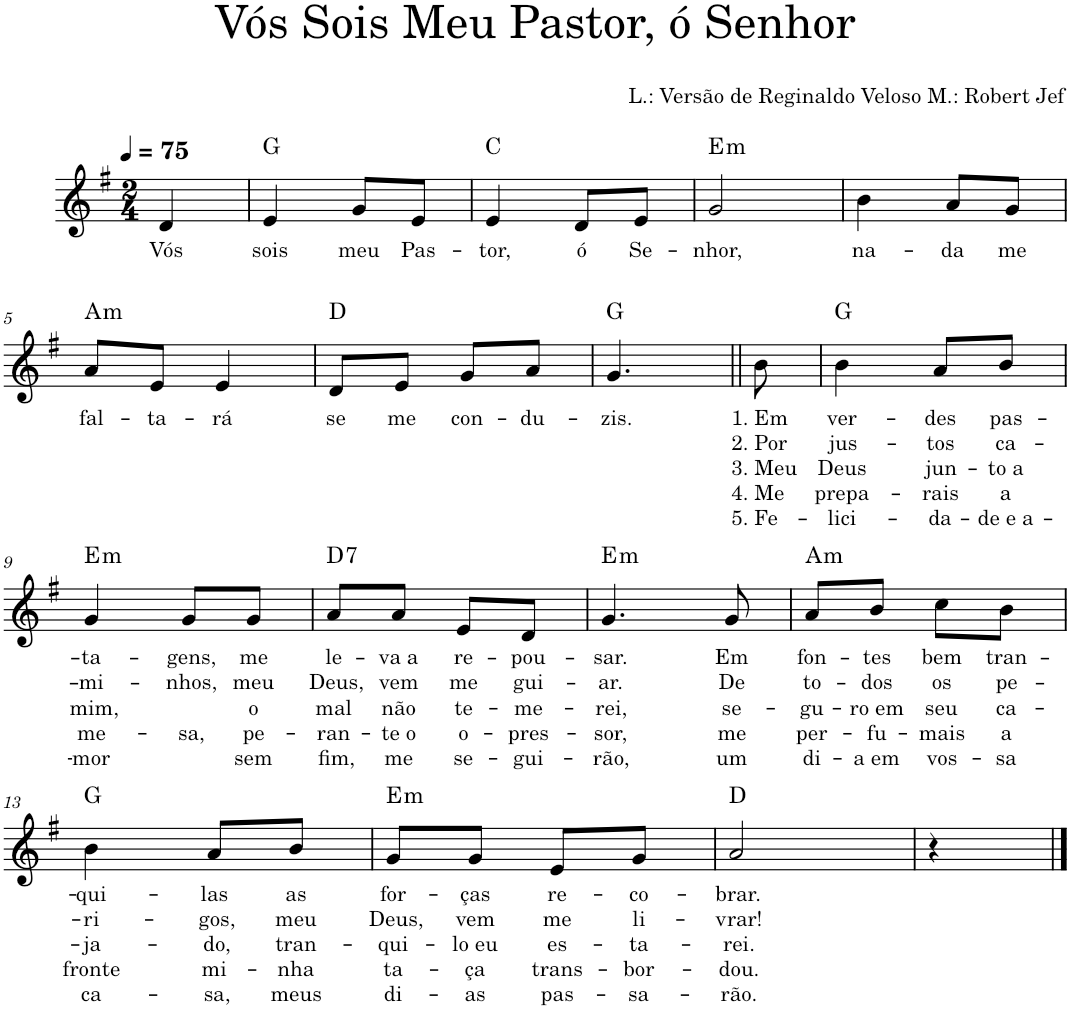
**kern	**text	**text	**text	**text	**text	**harte
*part1	*part1	*part1	*part1	*part1	*part1	*part1
*staff1	*staff1	*staff1	*staff1	*staff1	*staff1	*
*I"Voz	*	*	*	*	*	*
*I'Vo.	*	*	*	*	*	*
*clefG2	*	*	*	*	*	*
*k[f#]	*	*	*	*	*	*
*M2/4	*	*	*	*	*	*
*MM75	*	*	*	*	*	*
=	=	=	=	=	=	=
!	!LO:LY:b	!	!	!	!	!
4d/	Vós	.	.	.	.	.
=1	=1	=1	=1	=1	=1	=1
!	!LO:LY:b	!	!	!	!	!
4e/	sois	.	.	.	.	G:maj
!	!LO:LY:b	!	!	!	!	!
8g/L	meu	.	.	.	.	.
!	!LO:LY:b	!	!	!	!	!
8e/J	Pas-	.	.	.	.	.
=2	=2	=2	=2	=2	=2	=2
!	!LO:LY:b	!	!	!	!	!
4e/	-tor,	.	.	.	.	C:maj
!	!LO:LY:b	!	!	!	!	!
8d/L	ó	.	.	.	.	.
!	!LO:LY:b	!	!	!	!	!
8e/J	Se-	.	.	.	.	.
=3	=3	=3	=3	=3	=3	=3
!	!LO:LY:b	!	!	!	!	!LO:H:kt=m
2g/	-nhor,	.	.	.	.	E:min
=4	=4	=4	=4	=4	=4	=4
!	!LO:LY:b	!	!	!	!	!
4b\	na-	.	.	.	.	.
!	!LO:LY:b	!	!	!	!	!
8a/L	-da	.	.	.	.	.
!	!LO:LY:b	!	!	!	!	!
8g/J	me	.	.	.	.	.
!!LO:LB:g=z
=5	=5	=5	=5	=5	=5	=5
!	!LO:LY:b	!	!	!	!	!LO:H:kt=m
8a/L	fal-	.	.	.	.	A:min
!	!LO:LY:b	!	!	!	!	!
8e/J	-ta-	.	.	.	.	.
!	!LO:LY:b	!	!	!	!	!
4e/	-rá	.	.	.	.	.
=6	=6	=6	=6	=6	=6	=6
!	!LO:LY:b	!	!	!	!	!
8d/L	se	.	.	.	.	D:maj
!	!LO:LY:b	!	!	!	!	!
8e/J	me	.	.	.	.	.
!	!LO:LY:b	!	!	!	!	!
8g/L	con-	.	.	.	.	.
!	!LO:LY:b	!	!	!	!	!
8a/J	-du-	.	.	.	.	.
=7	=7	=7	=7	=7	=7	=7
!	!LO:LY:b	!	!	!	!	!
4.g/	-zis.	.	.	.	.	G:maj
!	!LO:LY:b	!LO:LY:b	!LO:LY:b	!LO:LY:b	!LO:LY:b	!
8b\	1. Em	2. Por	3. Meu	4. Me	5. Fe-	.
=8	=8	=8	=8	=8	=8	=8
!	!LO:LY:b	!LO:LY:b	!LO:LY:b	!LO:LY:b	!LO:LY:b	!
4b\	ver-	jus-	Deus	prepa-	-lici-	G:maj
!	!LO:LY:b	!LO:LY:b	!LO:LY:b	!LO:LY:b	!LO:LY:b	!
8a/L	-des	-tos	jun-	-rais	-da-	.
!	!LO:LY:b	!LO:LY:b	!LO:LY:b	!LO:LY:b	!LO:LY:b	!
8b/J	pas-	ca-	-to a	a	-de e a-	.
!!LO:LB:g=z
=9	=9	=9	=9	=9	=9	=9
!	!LO:LY:b	!LO:LY:b	!LO:LY:b	!LO:LY:b	!LO:LY:b	!LO:H:kt=m
4g/	-ta-	-mi-	mim,	me-	-mor	E:min
!	!LO:LY:b	!LO:LY:b	!	!LO:LY:b	!	!
8g/L	-gens,	-nhos,	.	sa,	.	.
!	!LO:LY:b	!LO:LY:b	!LO:LY:b	!LO:LY:b	!LO:LY:b	!
8g/J	me	meu	o	pe-	sem	.
=10	=10	=10	=10	=10	=10	=10
!	!LO:LY:b	!LO:LY:b	!LO:LY:b	!LO:LY:b	!LO:LY:b	!LO:H:kt=7
8a/L	le-	Deus,	mal	-ran-	fim,	D:7
!	!LO:LY:b	!LO:LY:b	!LO:LY:b	!LO:LY:b	!LO:LY:b	!
8a/J	-va a	vem	não	-te o	me	.
!	!LO:LY:b	!LO:LY:b	!LO:LY:b	!LO:LY:b	!LO:LY:b	!
8e/L	re-	me	te-	o-	se-	.
!	!LO:LY:b	!LO:LY:b	!LO:LY:b	!LO:LY:b	!LO:LY:b	!
8d/J	-pou-	gui-	-me-	-pres-	-gui-	.
=11	=11	=11	=11	=11	=11	=11
!	!LO:LY:b	!LO:LY:b	!LO:LY:b	!LO:LY:b	!LO:LY:b	!LO:H:kt=m
4.g/	-sar.	-ar.	-rei,	-sor,	-rão,	E:min
!	!LO:LY:b	!LO:LY:b	!LO:LY:b	!LO:LY:b	!LO:LY:b	!
8g/	Em	De	se-	me	um	.
=12	=12	=12	=12	=12	=12	=12
!	!LO:LY:b	!LO:LY:b	!LO:LY:b	!LO:LY:b	!LO:LY:b	!LO:H:kt=m
8a/L	fon-	to-	-gu-	per-	di-	A:min
!	!LO:LY:b	!LO:LY:b	!LO:LY:b	!LO:LY:b	!LO:LY:b	!
8b/J	-tes	-dos	-ro em	-fu-	-a em	.
!	!LO:LY:b	!LO:LY:b	!LO:LY:b	!LO:LY:b	!LO:LY:b	!
8cc\L	bem	os	seu	-mais	vos-	.
!	!LO:LY:b	!LO:LY:b	!LO:LY:b	!LO:LY:b	!LO:LY:b	!
8b\J	tran-	pe-	ca-	a	-sa	.
!!LO:LB:g=z
=13	=13	=13	=13	=13	=13	=13
!	!LO:LY:b	!LO:LY:b	!LO:LY:b	!LO:LY:b	!LO:LY:b	!
4b\	-qui-	-ri-	-ja-	fronte	ca-	G:maj
!	!LO:LY:b	!LO:LY:b	!LO:LY:b	!LO:LY:b	!LO:LY:b	!
8a/L	-las	-gos,	-do,	mi-	-sa,	.
!	!LO:LY:b	!LO:LY:b	!LO:LY:b	!LO:LY:b	!LO:LY:b	!
8b/J	as	meu	tran-	-nha	meus	.
=14	=14	=14	=14	=14	=14	=14
!	!LO:LY:b	!LO:LY:b	!LO:LY:b	!LO:LY:b	!LO:LY:b	!LO:H:kt=m
8g/L	for-	Deus,	-qui-	ta-	di-	E:min
!	!LO:LY:b	!LO:LY:b	!LO:LY:b	!LO:LY:b	!LO:LY:b	!
8g/J	-ças	vem	-lo eu	-ça	-as	.
!	!LO:LY:b	!LO:LY:b	!LO:LY:b	!LO:LY:b	!LO:LY:b	!
8e/L	re-	me	es-	trans-	pas-	.
!	!LO:LY:b	!LO:LY:b	!LO:LY:b	!LO:LY:b	!LO:LY:b	!
8g/J	-co-	li-	-ta-	-bor-	-sa-	.
=15	=15	=15	=15	=15	=15	=15
!	!LO:LY:b	!LO:LY:b	!LO:LY:b	!LO:LY:b	!LO:LY:b	!
2a/	-brar.	-vrar!	-rei.	-dou.	-rão.	D:maj
=16	=16	=16	=16	=16	=16	=16
4r	.	.	.	.	.	.
==	==	==	==	==	==	==
*-	*-	*-	*-	*-	*-	*-
